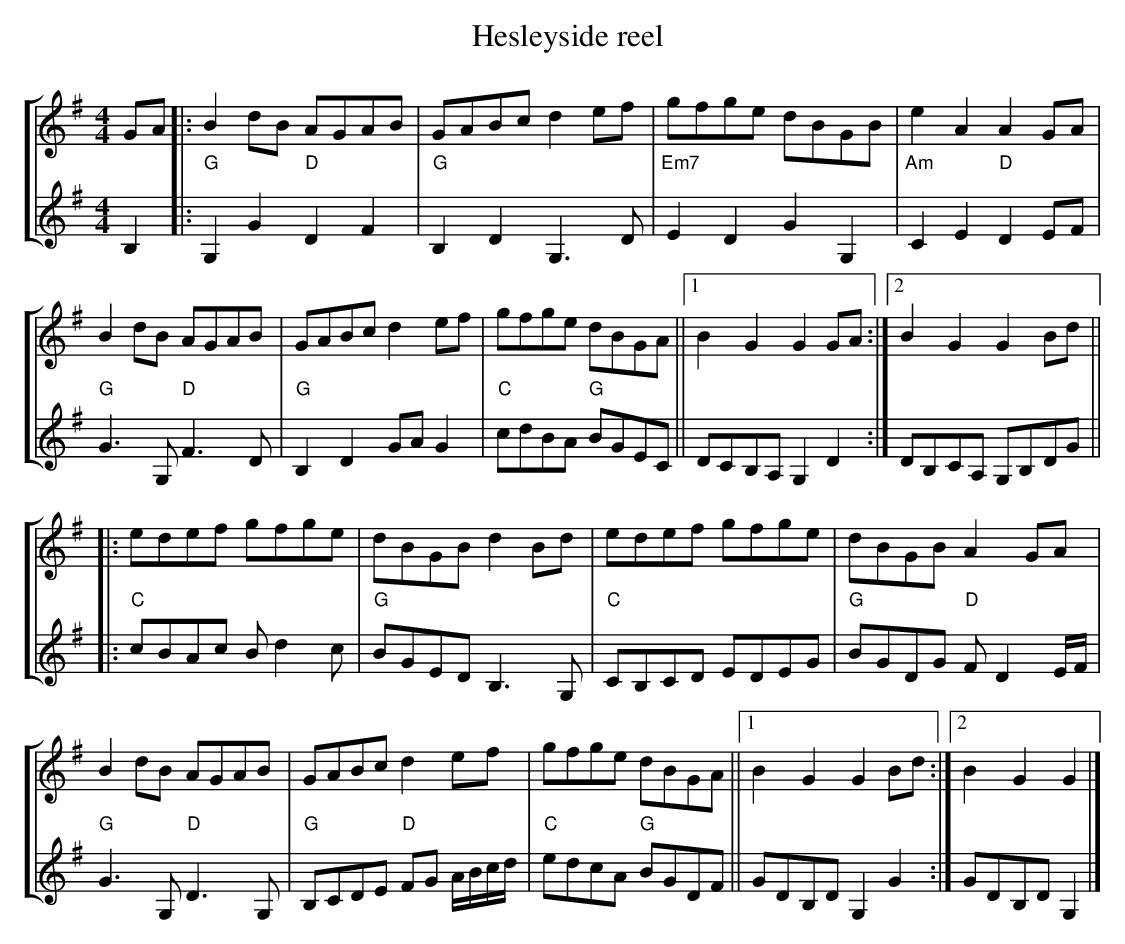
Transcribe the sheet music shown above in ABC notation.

X:1
T: Hesleyside reel
M:4/4
L:1/8
K:G
V:1 gchord=down
GA |:"G"B2 dB "D"AGAB |"G"GABc d2 ef |"Em7"gfge dBGB |"Am"e2 A2 "D"A2 GA |
"G"B2 dB "D"AGAB |"G"GABc d2 ef |"C"gfge "G"dBGA ||1B2 G2 G2 GA :|2B2 G2 G2 Bd ||
|:"C"edef gfge |"G"dBGB d2 Bd |"C"edef gfge |"G"dBGB "D"A2 GA |
"G"B2 dB "D"AGAB |"G"GABc "D"d2 ef |"C"gfge "G"dBGA ||1B2 G2 G2 Bd :|2B2 G2 G2 |]
V:2
B,2|:G,2G2D2F2 |B,2D2G,3D | E2D2G2G,2 | C2E2D2EF |
G3G,F3D | B,2D2GAG2 | cdBA BGEC ||DCB,A, G,2D2 :|DB,CA, G,B,DG||
|:cBAc Bd2c |BGED B,3G, | CB,CD EDEG | BGDG FD2E/F/ |
G3G,D3G, | B,CDE FG A/B/c/d/ | edcA BGDF ||GDB,D G,2G2 :| GDB,D G,2 |]
     %End of file
